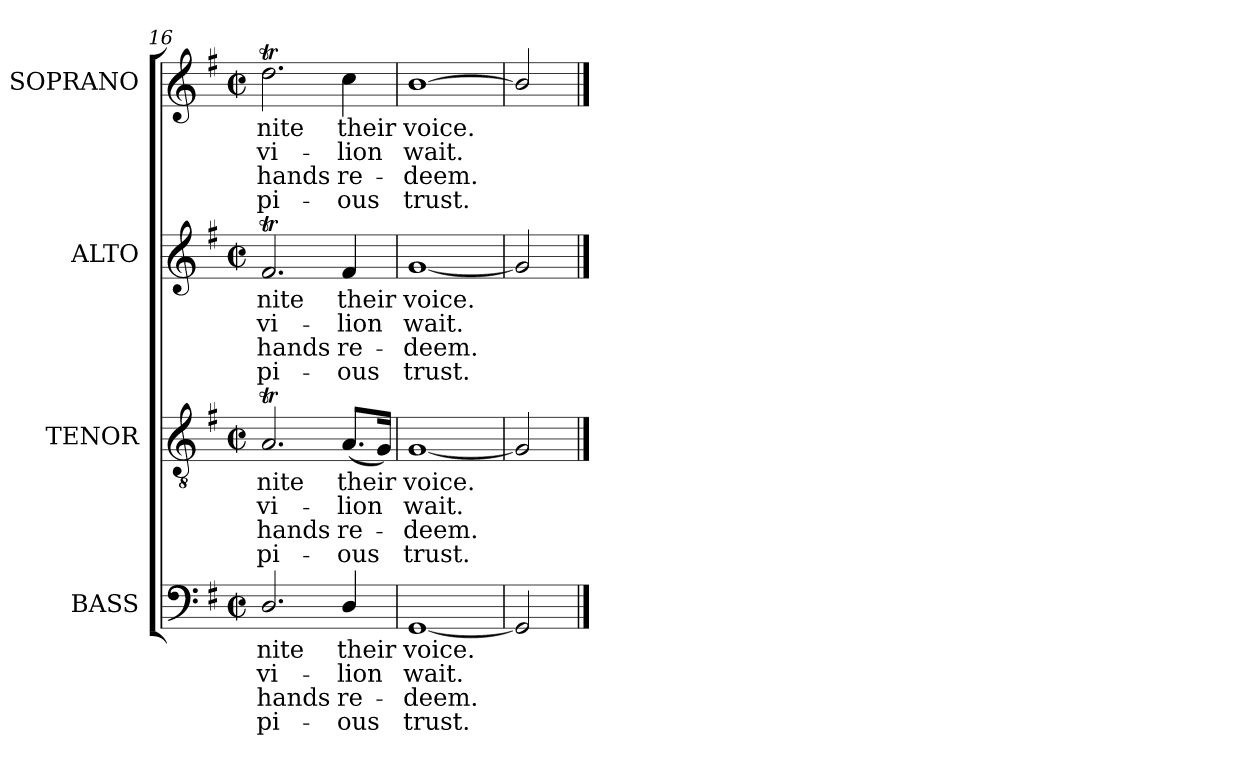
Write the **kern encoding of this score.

**kern	**text	**text	**text	**text	**kern	**text	**text	**text	**text	**kern	**text	**text	**text	**text	**kern	**text	**text	**text	**text
*part4	*part4	*part4	*part4	*part4	*part3	*part3	*part3	*part3	*part3	*part2	*part2	*part2	*part2	*part2	*part1	*part1	*part1	*part1	*part1
*staff4	*staff4	*staff4	*staff4	*staff4	*staff3	*staff3	*staff3	*staff3	*staff3	*staff2	*staff2	*staff2	*staff2	*staff2	*staff1	*staff1	*staff1	*staff1	*staff1
*I"BASS	*	*	*	*	*I"TENOR	*	*	*	*	*I"ALTO	*	*	*	*	*I"SOPRANO	*	*	*	*
*I'B.	*	*	*	*	*I'T.	*	*	*	*	*I'A.	*	*	*	*	*I'S.	*	*	*	*
*clefF4	*	*	*	*	*clefGv2	*	*	*	*	*clefG2	*	*	*	*	*clefG2	*	*	*	*
*	*	*	*	*	*ITrd7c12	*	*	*	*	*	*	*	*	*	*	*	*	*	*
*k[f#]	*	*	*	*	*k[f#]	*	*	*	*	*k[f#]	*	*	*	*	*k[f#]	*	*	*	*
*G:	*	*	*	*	*G:	*	*	*	*	*G:	*	*	*	*	*G:	*	*	*	*
*M2/2	*	*	*	*	*M2/2	*	*	*	*	*M2/2	*	*	*	*	*M2/2	*	*	*	*
*met(c|)	*	*	*	*	*met(c|)	*	*	*	*	*met(c|)	*	*	*	*	*met(c|)	*	*	*	*
=16	=16	=16	=16	=16	=16	=16	=16	=16	=16	=16	=16	=16	=16	=16	=16	=16	=16	=16	=16
!	!LO:LY:b:color=#000000	!LO:LY:b:color=#000000	!LO:LY:b:color=#000000	!LO:LY:b:color=#000000	!	!	!	!	!	!	!	!	!	!	!	!	!	!	!
!	!	!	!	!	!	!LO:LY:b:color=#000000	!LO:LY:b:color=#000000	!LO:LY:b:color=#000000	!LO:LY:b:color=#000000	!	!	!	!	!	!	!	!	!	!
!	!	!	!	!	!	!	!	!	!	!	!LO:LY:b:color=#000000	!LO:LY:b:color=#000000	!LO:LY:b:color=#000000	!LO:LY:b:color=#000000	!	!	!	!	!
!	!	!	!	!	!	!	!	!	!	!	!	!	!	!	!	!LO:LY:b:color=#000000	!LO:LY:b:color=#000000	!LO:LY:b:color=#000000	!LO:LY:b:color=#000000
2.Di/	-nite	-vi-	hands	pi-	2.AATi/	-nite	-vi-	hands	pi-	2.f#ti/	-nite	-vi-	hands	pi-	2.ddTi\	-nite	-vi-	hands	pi-
!	!LO:LY:b:color=#000000	!LO:LY:b:color=#000000	!LO:LY:b:color=#000000	!LO:LY:b:color=#000000	!	!	!	!	!	!	!	!	!	!	!	!	!	!	!
!	!	!	!	!	!	!LO:LY:b:color=#000000	!LO:LY:b:color=#000000	!LO:LY:b:color=#000000	!LO:LY:b:color=#000000	!	!	!	!	!	!	!	!	!	!
!	!	!	!	!	!	!	!	!	!	!	!LO:LY:b:color=#000000	!LO:LY:b:color=#000000	!LO:LY:b:color=#000000	!LO:LY:b:color=#000000	!	!	!	!	!
!	!	!	!	!	!	!	!	!	!	!	!	!	!	!	!	!LO:LY:b:color=#000000	!LO:LY:b:color=#000000	!LO:LY:b:color=#000000	!LO:LY:b:color=#000000
4Di/	their	-lion	-re-	-ous	(8.AAi/L	their	-lion	-re-	-ous	4f#i/	their	-lion	-re-	-ous	4cci\	their	-lion	-re-	-ous
.	.	.	.	.	16GGi/Jk)	.	.	.	.	.	.	.	.	.	.	.	.	.	.
=17	=17	=17	=17	=17	=17	=17	=17	=17	=17	=17	=17	=17	=17	=17	=17	=17	=17	=17	=17
!	!LO:LY:b:color=#000000	!LO:LY:b:color=#000000	!LO:LY:b:color=#000000	!LO:LY:b:color=#000000	!	!	!	!	!	!	!	!	!	!	!	!	!	!	!
!	!	!	!	!	!	!LO:LY:b:color=#000000	!LO:LY:b:color=#000000	!LO:LY:b:color=#000000	!LO:LY:b:color=#000000	!	!	!	!	!	!	!	!	!	!
!	!	!	!	!	!	!	!	!	!	!	!LO:LY:b:color=#000000	!LO:LY:b:color=#000000	!LO:LY:b:color=#000000	!LO:LY:b:color=#000000	!	!	!	!	!
!	!	!	!	!	!	!	!	!	!	!	!	!	!	!	!	!LO:LY:b:color=#000000	!LO:LY:b:color=#000000	!LO:LY:b:color=#000000	!LO:LY:b:color=#000000
[1GGi	voice.	wait.	deem.	trust.	[1GGi	voice.	wait.	deem.	trust.	[1gi	voice.	wait.	deem.	trust.	[1bi	voice.	wait.	deem.	trust.
=18	=18	=18	=18	=18	=18	=18	=18	=18	=18	=18	=18	=18	=18	=18	=18	=18	=18	=18	=18
2GGi/]	.	.	.	.	2GGi/]	.	.	.	.	2gi/]	.	.	.	.	2bi/]	.	.	.	.
==	==	==	==	==	==	==	==	==	==	==	==	==	==	==	==	==	==	==	==
*-	*-	*-	*-	*-	*-	*-	*-	*-	*-	*-	*-	*-	*-	*-	*-	*-	*-	*-	*-
